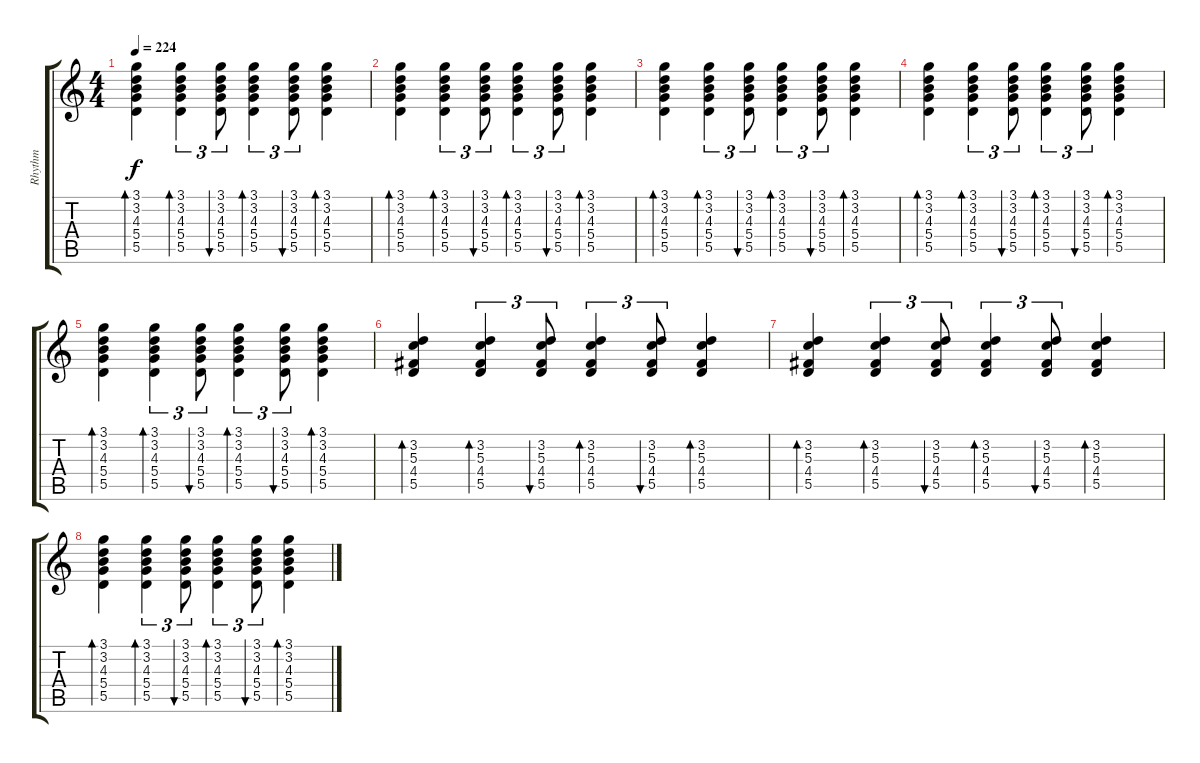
\track ("Rhythm" "Rhythm") {instrument acousticguitarsteel}
\staff {score tabs}
\tuning (E4 B3 G3 D3 A2 E2) {hide}
\ts (4 4)
\tempo 224
\clef g2
\ks c
(3.1 3.2 4.3 5.4 5.5).4{bd 60 dy f} (3.1 3.2 4.3 5.4 5.5).4{tu (3 2) bd 60} (3.1 3.2 4.3 5.4 5.5).8{tu (3 2) bu 60} (3.1 3.2 4.3 5.4 5.5).4{tu (3 2) bd 60} (3.1 3.2 4.3 5.4 5.5).8{tu (3 2) bu 60} (3.1 3.2 4.3 5.4 5.5).4{bd 60} |
(3.1 3.2 4.3 5.4 5.5).4{bd 60} (3.1 3.2 4.3 5.4 5.5).4{tu (3 2) bd 60} (3.1 3.2 4.3 5.4 5.5).8{tu (3 2) bu 60} (3.1 3.2 4.3 5.4 5.5).4{tu (3 2) bd 60} (3.1 3.2 4.3 5.4 5.5).8{tu (3 2) bu 60} (3.1 3.2 4.3 5.4 5.5).4{bd 60} |
(3.1 3.2 4.3 5.4 5.5).4{bd 60} (3.1 3.2 4.3 5.4 5.5).4{tu (3 2) bd 60} (3.1 3.2 4.3 5.4 5.5).8{tu (3 2) bu 60} (3.1 3.2 4.3 5.4 5.5).4{tu (3 2) bd 60} (3.1 3.2 4.3 5.4 5.5).8{tu (3 2) bu 60} (3.1 3.2 4.3 5.4 5.5).4{bd 60} |
(3.1 3.2 4.3 5.4 5.5).4{bd 60} (3.1 3.2 4.3 5.4 5.5).4{tu (3 2) bd 60} (3.1 3.2 4.3 5.4 5.5).8{tu (3 2) bu 60} (3.1 3.2 4.3 5.4 5.5).4{tu (3 2) bd 60} (3.1 3.2 4.3 5.4 5.5).8{tu (3 2) bu 60} (3.1 3.2 4.3 5.4 5.5).4{bd 60} |
(3.1 3.2 4.3 5.4 5.5).4{bd 60} (3.1 3.2 4.3 5.4 5.5).4{tu (3 2) bd 60} (3.1 3.2 4.3 5.4 5.5).8{tu (3 2) bu 60} (3.1 3.2 4.3 5.4 5.5).4{tu (3 2) bd 60} (3.1 3.2 4.3 5.4 5.5).8{tu (3 2) bu 60} (3.1 3.2 4.3 5.4 5.5).4{bd 60} |
(3.2 5.3 4.4 5.5).4{bd 60} (3.2 5.3 4.4 5.5).4{tu (3 2) bd 60} (3.2 5.3 4.4 5.5).8{tu (3 2) bu 60} (3.2 5.3 4.4 5.5).4{tu (3 2) bd 60} (3.2 5.3 4.4 5.5).8{tu (3 2) bu 60} (3.2 5.3 4.4 5.5).4{bd 60} |
(3.2 5.3 4.4 5.5).4{bd 60} (3.2 5.3 4.4 5.5).4{tu (3 2) bd 60} (3.2 5.3 4.4 5.5).8{tu (3 2) bu 60} (3.2 5.3 4.4 5.5).4{tu (3 2) bd 60} (3.2 5.3 4.4 5.5).8{tu (3 2) bu 60} (3.2 5.3 4.4 5.5).4{bd 60} |
(3.1 3.2 4.3 5.4 5.5).4{bd 60} (3.1 3.2 4.3 5.4 5.5).4{tu (3 2) bd 60} (3.1 3.2 4.3 5.4 5.5).8{tu (3 2) bu 60} (3.1 3.2 4.3 5.4 5.5).4{tu (3 2) bd 60} (3.1 3.2 4.3 5.4 5.5).8{tu (3 2) bu 60} (3.1 3.2 4.3 5.4 5.5).4{bd 60}
